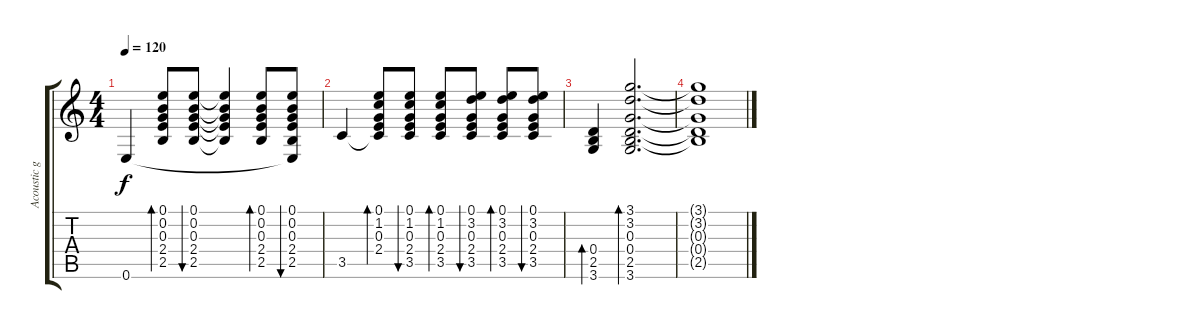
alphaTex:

\track ("Acoustic guitar" "Acoustic g") {instrument acousticguitarsteel}
\staff {score tabs}
\tuning (E4 B3 G3 D3 A2 E2) {hide}
\ts (4 4)
\tempo 120
\clef g2
\ks c
0.6.4{dy f} (0.1 0.2 0.3 2.4 2.5).8{bd 60} (0.1 0.2 0.3 2.4 2.5).8{bu 60} (0.1{t} 0.2{t} 0.3{t} 2.4{t} 2.5{t}).4 (0.1 0.2 0.3 2.4 2.5).8{bd 60} (0.1 0.2 0.3 2.4 2.5 0.6{t}).8{bu 60} |
3.5.4 (0.1 1.2 0.3 2.4 3.5{t}).8{bd 60} (0.1 1.2 0.3 2.4 3.5).8{bu 60} (0.1 1.2 0.3 2.4 3.5).8{bd 60} (0.1 3.2 0.3 2.4 3.5).8{bu 60} (0.1 3.2 0.3 2.4 3.5).8{bd 60} (0.1 3.2 0.3 2.4 3.5).8{bu 60} |
(0.4 2.5 3.6).4{bd 60} (3.1 3.2 0.3 0.4 2.5 3.6).2{d bd 60} |
(3.1{t} 3.2{t} 0.3{t} 0.4{t} 2.5{t}).1
